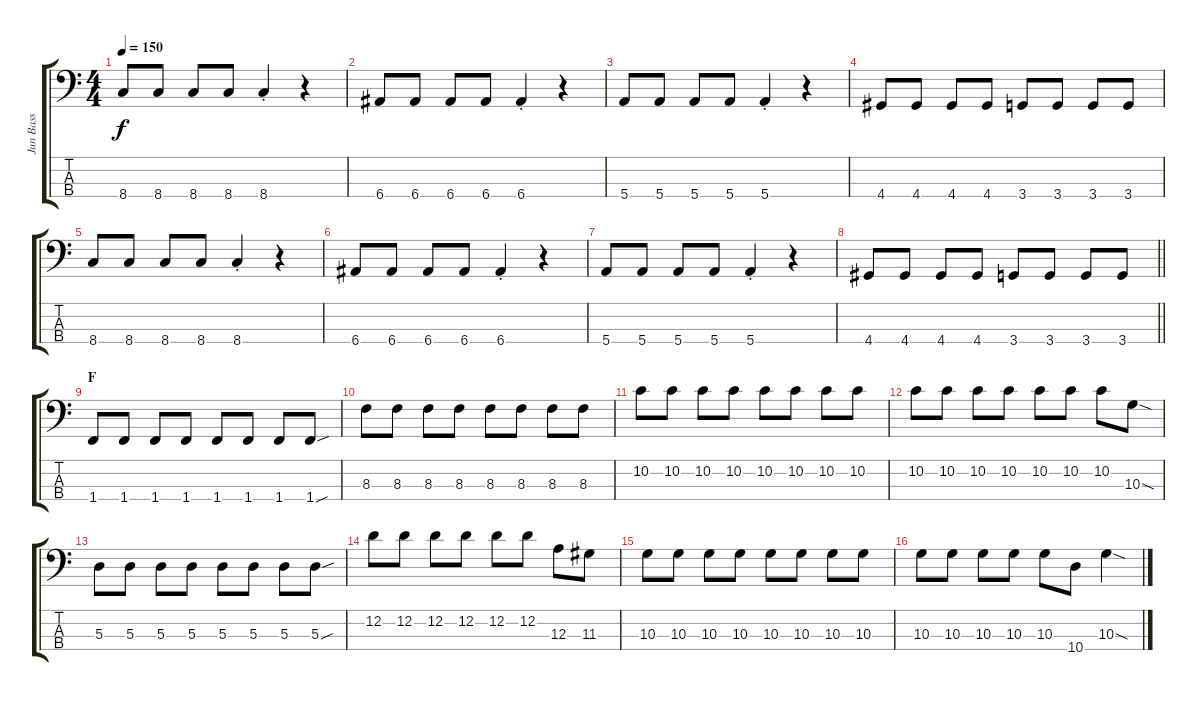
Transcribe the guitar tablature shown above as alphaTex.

\track ("Jun Bass" "Jun Bass") {instrument electricbassfinger}
\staff {score tabs}
\tuning (G2 D2 A1 E1) {hide}
\ts (4 4)
\tempo 150
\clef f4
\ks c
8.4.8{dy f} 8.4.8 8.4.8 8.4.8 8.4{st}.4 r.4 |
6.4.8 6.4.8 6.4.8 6.4.8 6.4{st}.4 r.4 |
5.4.8 5.4.8 5.4.8 5.4.8 5.4{st}.4 r.4 |
4.4.8 4.4.8 4.4.8 4.4.8 3.4.8 3.4.8 3.4.8 3.4.8 |
8.4.8 8.4.8 8.4.8 8.4.8 8.4{st}.4 r.4 |
6.4.8 6.4.8 6.4.8 6.4.8 6.4{st}.4 r.4 |
5.4.8 5.4.8 5.4.8 5.4.8 5.4{st}.4 r.4 |
\barLineRight lightlight
4.4.8 4.4.8 4.4.8 4.4.8 3.4.8 3.4.8 3.4.8 3.4.8 |
\section ("" "F")
1.4.8 1.4.8 1.4.8 1.4.8 1.4.8 1.4.8 1.4.8 1.4{sou}.8 |
8.3.8 8.3.8 8.3.8 8.3.8 8.3.8 8.3.8 8.3.8 8.3.8 |
10.2.8 10.2.8 10.2.8 10.2.8 10.2.8 10.2.8 10.2.8 10.2.8 |
10.2.8 10.2.8 10.2.8 10.2.8 10.2.8 10.2.8 10.2.8 10.3{sod}.8 |
5.3.8 5.3.8 5.3.8 5.3.8 5.3.8 5.3.8 5.3.8 5.3{sou}.8 |
12.2.8 12.2.8 12.2.8 12.2.8 12.2.8 12.2.8 12.3.8 11.3.8 |
10.3.8 10.3.8 10.3.8 10.3.8 10.3.8 10.3.8 10.3.8 10.3.8 |
10.3.8 10.3.8 10.3.8 10.3.8 10.3.8 10.4.8 10.3{sod}.4
